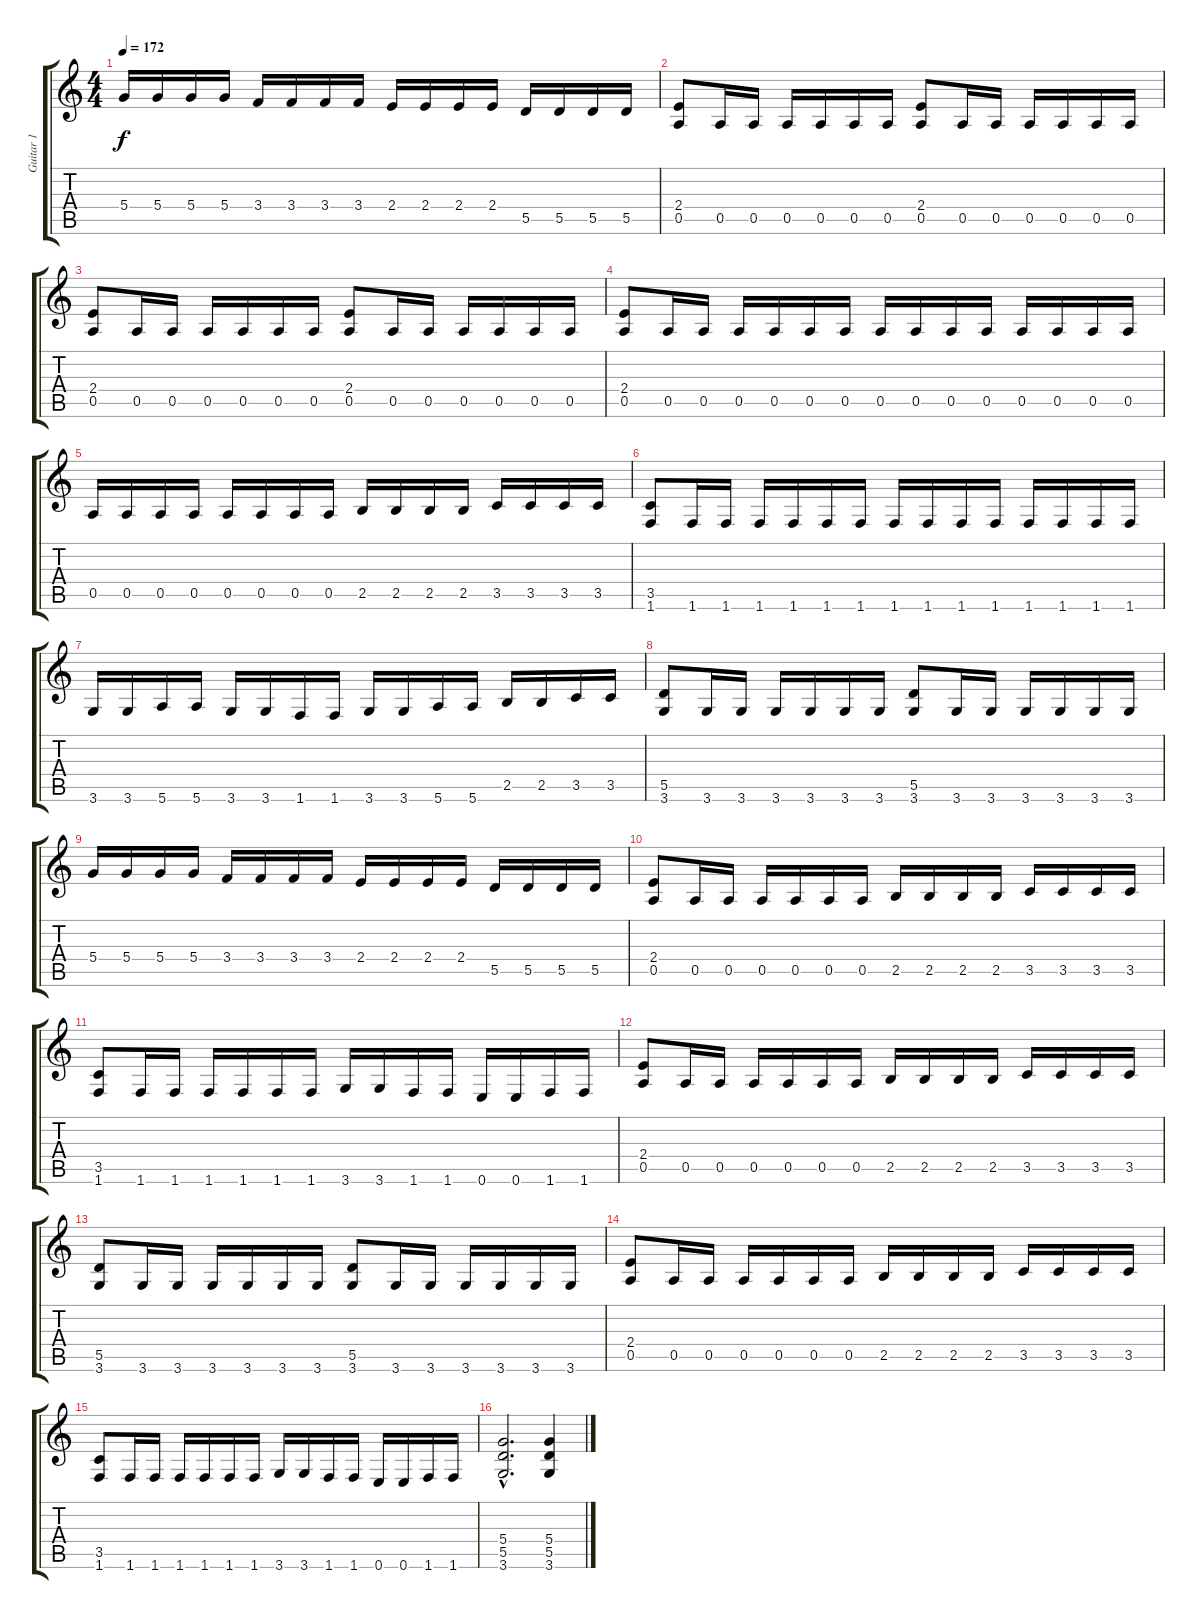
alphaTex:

\track ("Guitar 1" "Guitar 1") {instrument overdrivenguitar}
\staff {score tabs}
\tuning (E4 B3 G3 D3 A2 E2) {hide}
\ts (4 4)
\tempo 172
\clef g2
\ks c
5.4.16{dy f} 5.4.16 5.4.16 5.4.16 3.4.16 3.4.16 3.4.16 3.4.16 2.4.16 2.4.16 2.4.16 2.4.16 5.5.16 5.5.16 5.5.16 5.5.16 |
(2.4 0.5).8 0.5.16 0.5.16 0.5.16 0.5.16 0.5.16 0.5.16 (2.4 0.5).8 0.5.16 0.5.16 0.5.16 0.5.16 0.5.16 0.5.16 |
(2.4 0.5).8 0.5.16 0.5.16 0.5.16 0.5.16 0.5.16 0.5.16 (2.4 0.5).8 0.5.16 0.5.16 0.5.16 0.5.16 0.5.16 0.5.16 |
(2.4 0.5).8 0.5.16 0.5.16 0.5.16 0.5.16 0.5.16 0.5.16 0.5.16 0.5.16 0.5.16 0.5.16 0.5.16 0.5.16 0.5.16 0.5.16 |
0.5.16 0.5.16 0.5.16 0.5.16 0.5.16 0.5.16 0.5.16 0.5.16 2.5.16 2.5.16 2.5.16 2.5.16 3.5.16 3.5.16 3.5.16 3.5.16 |
(3.5 1.6).8 1.6.16 1.6.16 1.6.16 1.6.16 1.6.16 1.6.16 1.6.16 1.6.16 1.6.16 1.6.16 1.6.16 1.6.16 1.6.16 1.6.16 |
3.6.16 3.6.16 5.6.16 5.6.16 3.6.16 3.6.16 1.6.16 1.6.16 3.6.16 3.6.16 5.6.16 5.6.16 2.5.16 2.5.16 3.5.16 3.5.16 |
(5.5 3.6).8 3.6.16 3.6.16 3.6.16 3.6.16 3.6.16 3.6.16 (5.5 3.6).8 3.6.16 3.6.16 3.6.16 3.6.16 3.6.16 3.6.16 |
5.4.16 5.4.16 5.4.16 5.4.16 3.4.16 3.4.16 3.4.16 3.4.16 2.4.16 2.4.16 2.4.16 2.4.16 5.5.16 5.5.16 5.5.16 5.5.16 |
\section ("" "")
(2.4 0.5).8 0.5.16 0.5.16 0.5.16 0.5.16 0.5.16 0.5.16 2.5.16 2.5.16 2.5.16 2.5.16 3.5.16 3.5.16 3.5.16 3.5.16 |
(3.5 1.6).8 1.6.16 1.6.16 1.6.16 1.6.16 1.6.16 1.6.16 3.6.16 3.6.16 1.6.16 1.6.16 0.6.16 0.6.16 1.6.16 1.6.16 |
(2.4 0.5).8 0.5.16 0.5.16 0.5.16 0.5.16 0.5.16 0.5.16 2.5.16 2.5.16 2.5.16 2.5.16 3.5.16 3.5.16 3.5.16 3.5.16 |
(5.5 3.6).8 3.6.16 3.6.16 3.6.16 3.6.16 3.6.16 3.6.16 (5.5 3.6).8 3.6.16 3.6.16 3.6.16 3.6.16 3.6.16 3.6.16 |
(2.4 0.5).8 0.5.16 0.5.16 0.5.16 0.5.16 0.5.16 0.5.16 2.5.16 2.5.16 2.5.16 2.5.16 3.5.16 3.5.16 3.5.16 3.5.16 |
(3.5 1.6).8 1.6.16 1.6.16 1.6.16 1.6.16 1.6.16 1.6.16 3.6.16 3.6.16 1.6.16 1.6.16 0.6.16 0.6.16 1.6.16 1.6.16 |
(5.4{hac} 5.5{hac} 3.6{hac}).2{d} (5.4 5.5 3.6).4
